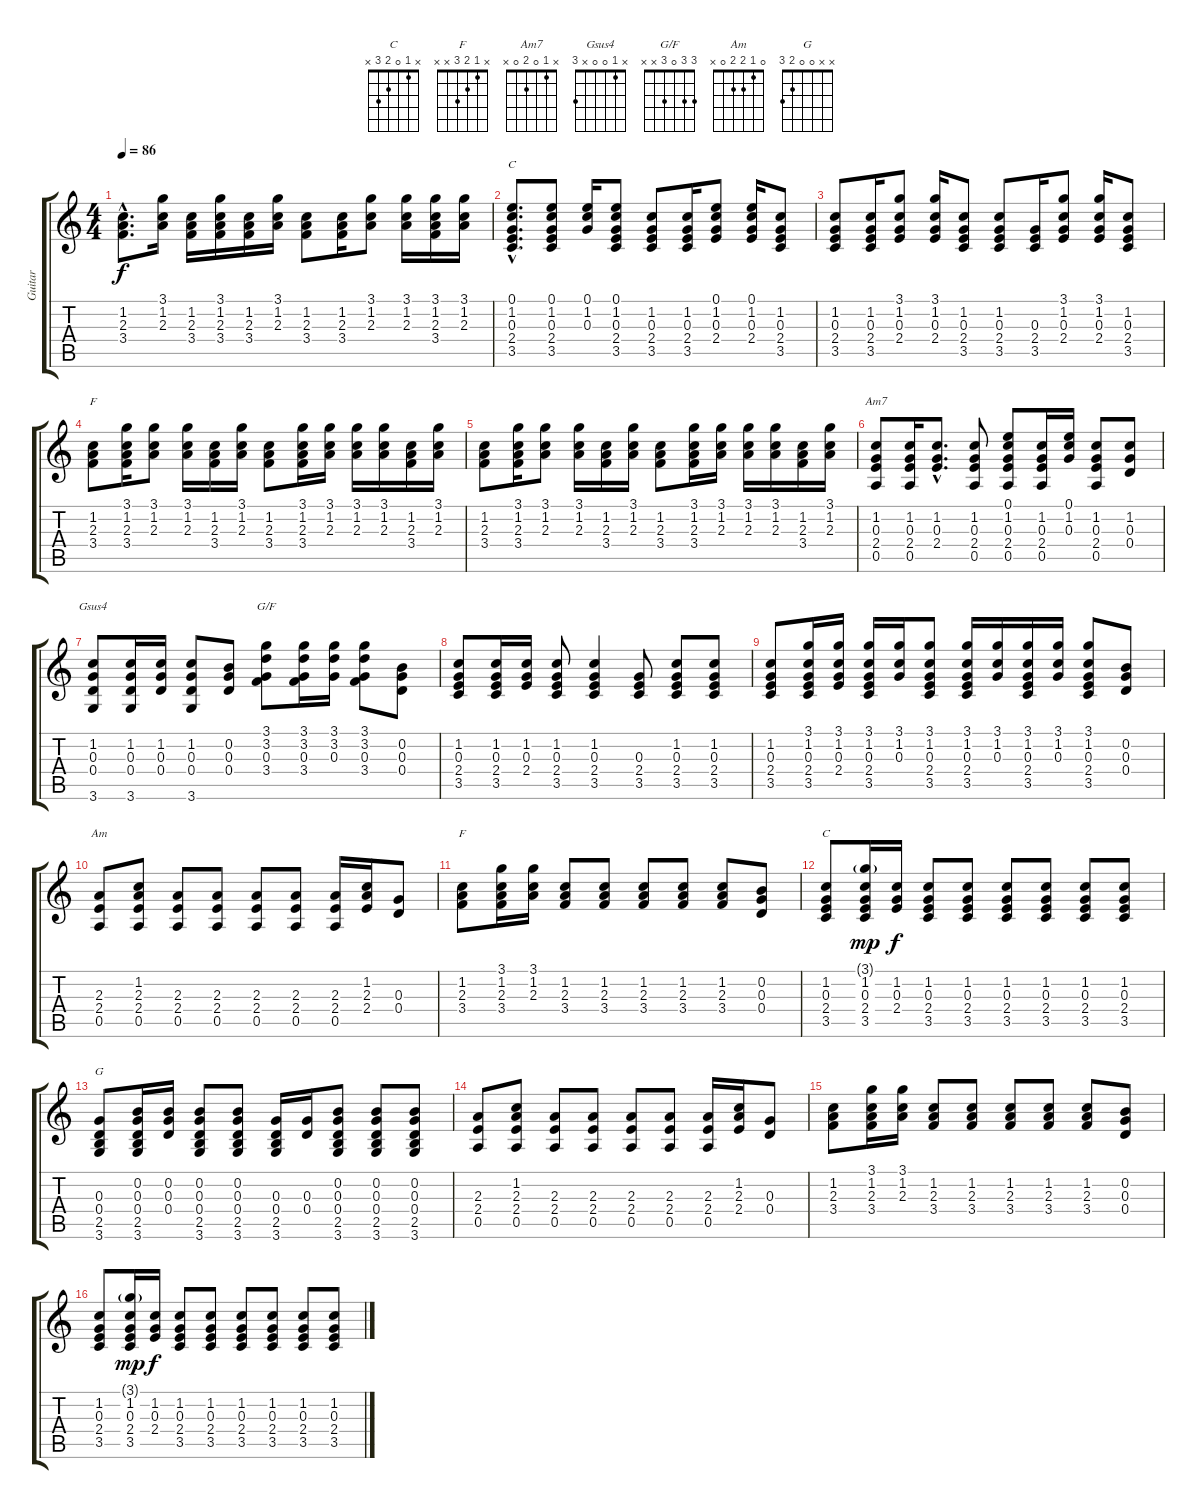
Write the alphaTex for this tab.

\track ("Guitar " "Guitar ") {instrument acousticguitarsteel}
\staff {score tabs}
\tuning (E4 B3 G3 D3 A2 E2) {hide}
\chord ("C" 0 1 0 2 3 x)
\chord ("F" 1 1 2 3 0 1)
\chord ("Am7" x 1 0 2 0 x)
\chord ("Gsus4" x 1 0 0 x 3)
\chord ("G/F" 3 3 0 3 x x)
\chord ("Am" 0 1 2 2 0 x)
\chord ("F" x 1 2 3 x x)
\chord ("C" x 1 0 2 3 x)
\chord ("G" x x 0 0 2 3)
\ts (4 4)
\tempo 86
\clef g2
\ks c
(1.2{hac} 2.3{hac} 3.4{hac}).8{d dy f} (3.1 1.2 2.3).16 (1.2 2.3 3.4).16 (3.1 1.2 2.3 3.4).16 (1.2 2.3 3.4).16 (3.1 1.2 2.3).16 (1.2 2.3 3.4).8 (1.2 2.3 3.4).16 (3.1 1.2 2.3).8 (3.1 1.2 2.3).16 (3.1 1.2 2.3 3.4).16 (3.1 1.2 2.3).16 |
(0.1{hac} 1.2{hac} 0.3{hac} 2.4{hac} 3.5{hac}).8{d ch "C"} (0.1 1.2 0.3 2.4 3.5).8 (0.1 1.2 0.3).16 (0.1 1.2 0.3 2.4 3.5).8 (1.2 0.3 2.4 3.5).8 (1.2 0.3 2.4 3.5).16 (0.1 1.2 0.3 2.4).8 (0.1 1.2 0.3 2.4).16 (1.2 0.3 2.4 3.5).8 |
(1.2 0.3 2.4 3.5).8 (1.2 0.3 2.4 3.5).16 (3.1 1.2 0.3 2.4).8 (3.1 1.2 0.3 2.4).16 (1.2 0.3 2.4 3.5).8 (1.2 0.3 2.4 3.5).8 (0.3 2.4 3.5).16 (3.1 1.2 0.3 2.4).8 (3.1 1.2 0.3 2.4).16 (1.2 0.3 2.4 3.5).8 |
(1.2 2.3 3.4).8{ch "F"} (3.1 1.2 2.3 3.4).16 (3.1 1.2 2.3).8 (3.1 1.2 2.3).16 (1.2 2.3 3.4).16 (3.1 1.2 2.3).16 (1.2 2.3 3.4).8 (3.1 1.2 2.3 3.4).16 (3.1 1.2 2.3).16 (3.1 1.2 2.3).16 (3.1 1.2 2.3).16 (1.2 2.3 3.4).16 (3.1 1.2 2.3).16 |
(1.2 2.3 3.4).8 (3.1 1.2 2.3 3.4).16 (3.1 1.2 2.3).8 (3.1 1.2 2.3).16 (1.2 2.3 3.4).16 (3.1 1.2 2.3).16 (1.2 2.3 3.4).8 (3.1 1.2 2.3 3.4).16 (3.1 1.2 2.3).16 (3.1 1.2 2.3).16 (3.1 1.2 2.3).16 (1.2 2.3 3.4).16 (3.1 1.2 2.3).16 |
(1.2 0.3 2.4 0.5).8{ch "Am7"} (1.2 0.3 2.4 0.5).16 (1.2{hac} 0.3{hac} 2.4{hac}).8{d} (1.2 0.3 2.4 0.5).8 (0.1 1.2 0.3 2.4 0.5).8 (1.2 0.3 2.4 0.5).16 (0.1 1.2 0.3).16 (1.2 0.3 2.4 0.5).8 (1.2 0.3 0.4).8 |
(1.2 0.3 0.4 3.6).8{ch "Gsus4"} (1.2 0.3 0.4 3.6).16 (1.2 0.3 0.4).16 (1.2 0.3 0.4 3.6).8 (0.2 0.3 0.4).8 (3.1 3.2 0.3 3.4).8{ch "G/F"} (3.1 3.2 0.3 3.4).16 (3.1 3.2 0.3).16 (3.1 3.2 0.3 3.4).8 (0.2 0.3 0.4).8 |
(1.2 0.3 2.4 3.5).8 (1.2 0.3 2.4 3.5).16 (1.2 0.3 2.4).16 (1.2 0.3 2.4 3.5).8 (1.2 0.3 2.4 3.5).4 (0.3 2.4 3.5).8 (1.2 0.3 2.4 3.5).8 (1.2 0.3 2.4 3.5).8 |
(1.2 0.3 2.4 3.5).8 (3.1 1.2 0.3 2.4 3.5).16 (3.1 1.2 0.3 2.4).16 (3.1 1.2 0.3 2.4 3.5).16 (3.1 1.2 0.3).16 (3.1 1.2 0.3 2.4 3.5).8 (3.1 1.2 0.3 2.4 3.5).16 (3.1 1.2 0.3).16 (3.1 1.2 0.3 2.4 3.5).16 (3.1 1.2 0.3).16 (3.1 1.2 0.3 2.4 3.5).8 (0.2 0.3 0.4).8 |
(2.3 2.4 0.5).8{ch "Am"} (1.2 2.3 2.4 0.5).8 (2.3 2.4 0.5).8 (2.3 2.4 0.5).8 (2.3 2.4 0.5).8 (2.3 2.4 0.5).8 (2.3 2.4 0.5).16 (1.2 2.3 2.4).16 (0.3 0.4).8 |
(1.2 2.3 3.4).8{ch "F"} (3.1 1.2 2.3 3.4).16 (3.1 1.2 2.3).16 (1.2 2.3 3.4).8 (1.2 2.3 3.4).8 (1.2 2.3 3.4).8 (1.2 2.3 3.4).8 (1.2 2.3 3.4).8 (0.2 0.3 0.4).8 |
(1.2 0.3 2.4 3.5).8{ch "C"} (3.1{g} 1.2 0.3 2.4 3.5).16{dy mp} (1.2 0.3 2.4).16{dy f} (1.2 0.3 2.4 3.5).8 (1.2 0.3 2.4 3.5).8 (1.2 0.3 2.4 3.5).8 (1.2 0.3 2.4 3.5).8 (1.2 0.3 2.4 3.5).8 (1.2 0.3 2.4 3.5).8 |
(0.3 0.4 2.5 3.6).8{ch "G"} (0.2 0.3 0.4 2.5 3.6).16 (0.2 0.3 0.4).16 (0.2 0.3 0.4 2.5 3.6).8 (0.2 0.3 0.4 2.5 3.6).8 (0.3 0.4 2.5 3.6).16 (0.3 0.4).16 (0.2 0.3 0.4 2.5 3.6).8 (0.2 0.3 0.4 2.5 3.6).8 (0.2 0.3 0.4 2.5 3.6).8 |
(2.3 2.4 0.5).8 (1.2 2.3 2.4 0.5).8 (2.3 2.4 0.5).8 (2.3 2.4 0.5).8 (2.3 2.4 0.5).8 (2.3 2.4 0.5).8 (2.3 2.4 0.5).16 (1.2 2.3 2.4).16 (0.3 0.4).8 |
(1.2 2.3 3.4).8 (3.1 1.2 2.3 3.4).16 (3.1 1.2 2.3).16 (1.2 2.3 3.4).8 (1.2 2.3 3.4).8 (1.2 2.3 3.4).8 (1.2 2.3 3.4).8 (1.2 2.3 3.4).8 (0.2 0.3 0.4).8 |
(1.2 0.3 2.4 3.5).8 (3.1{g} 1.2 0.3 2.4 3.5).16{dy mp} (1.2 0.3 2.4).16{dy f} (1.2 0.3 2.4 3.5).8 (1.2 0.3 2.4 3.5).8 (1.2 0.3 2.4 3.5).8 (1.2 0.3 2.4 3.5).8 (1.2 0.3 2.4 3.5).8 (1.2 0.3 2.4 3.5).8
